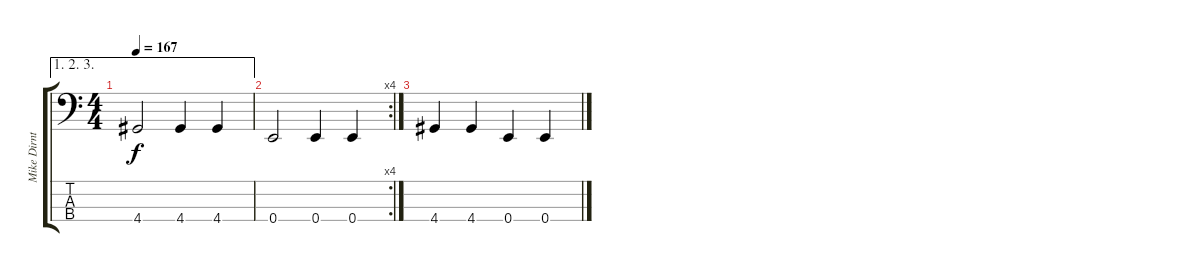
\track ("Mike Dirnt (Bass)" "Mike Dirnt") {instrument electricbassfinger}
\staff {score tabs}
\tuning (G2 D2 A1 E1) {hide}
\ae (1 2 3)
\ts (4 4)
\tempo 167
\clef f4
\ks c
4.4.2{dy f} 4.4.4 4.4.4 |
\rc 4
0.4.2 0.4.4 0.4.4 |
4.4.4 4.4.4 0.4.4 0.4.4
